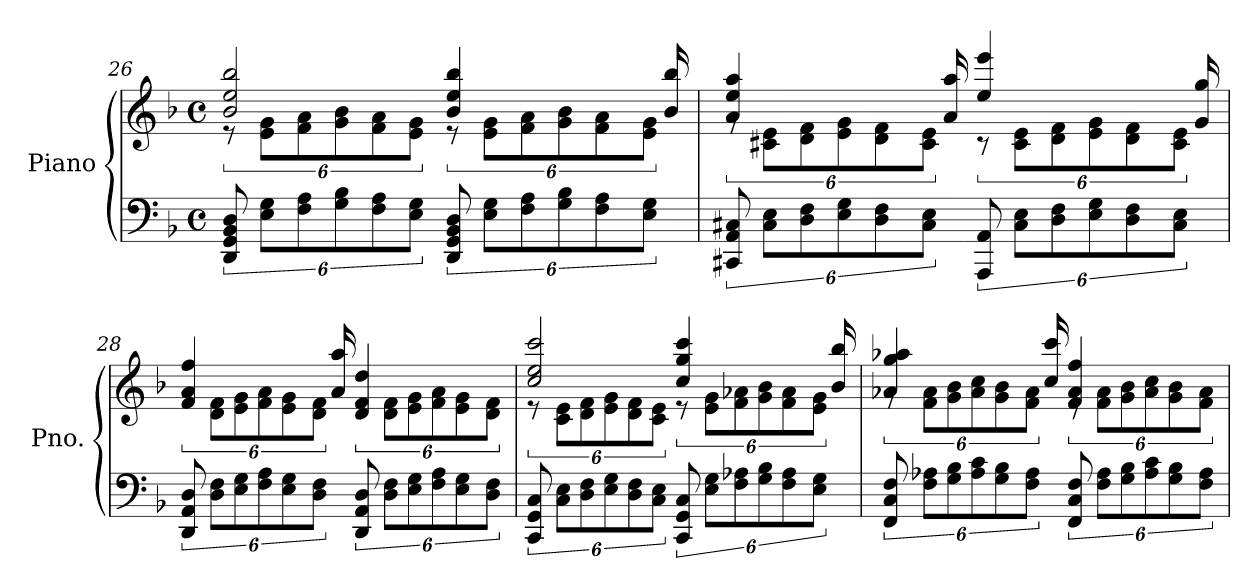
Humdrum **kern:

**kern	**kern
*part1	*part1
*staff2	*staff1
*I"Piano	*
*I'Pno.	*
!!LO:LB:g=z
*clefF4	*clefG2
*k[b-]	*k[b-]
*M4/4	*M4/4
*met(c)	*met(c)
=26	=26
*^	*^
12DD/ 12GG/ 12BB-/ 12D/	2.ryy	2b-/ 2ee/ 2bb-/	12r
12E\ 12G\L	.	.	12e\ 12g\L
12F\ 12A\	.	.	12f\ 12a\
*Xbrackettup	*	*	*Xbrackettup
12G\ 12B-\	.	.	12g\ 12b-\
12F\ 12A\	.	.	12f\ 12a\
12E\ 12G\J	.	.	12e\ 12g\J
*brackettup	*	*	*brackettup
12DD/ 12GG/ 12BB-/ 12D/	.	4b-/ 4ee/ 4bb-/	12r
12E\ 12G\L	.	.	12e\ 12g\L
12F\ 12A\	.	.	12f\ 12a\
*Xbrackettup	*	*	*Xbrackettup
12G\ 12B-\	8ryy	8ryy	12g\ 12b-\
12F\ 12A\	.	.	12f\ 12a\
.	8ryy	16ryy	.
12E\ 12G\J	.	.	12e\ 12g\J
.	.	16b-/ 16bb-/	.
=27	=27	=27	=27
*brackettup	*	*	*brackettup
12CC#X/ 12AA/ 12C#X/	4ryy	4a/ 4ee/ 4aa/	12rg
12C#\ 12E\L	.	.	12c#X\ 12e\L
12D\ 12F\	.	.	12d\ 12f\
*Xbrackettup	*	*	*Xbrackettup
12E\ 12G\	8ryy	8ryy	12e\ 12g\
12D\ 12F\	.	.	12d\ 12f\
.	4.ryy	16ryy	.
12C#\ 12E\J	.	.	12c#\ 12e\J
.	.	16a/ 16aa/	.
*brackettup	*	*	*brackettup
12AAA/ 12AA/	.	4ee/ 4eee/	12r
12C#\ 12E\L	.	.	12c#\ 12e\L
12D\ 12F\	.	.	12d\ 12f\
*Xbrackettup	*	*	*Xbrackettup
12E\ 12G\	8ryy	8ryy	12e\ 12g\
12D\ 12F\	.	.	12d\ 12f\
.	8ryy	16ryy	.
12C#\ 12E\J	.	.	12c#\ 12e\J
.	.	16g/ 16gg/	.
=28	=28	=28	=28
*brackettup	*	*	*brackettup
12DD/ 12AA/ 12D/	4ryy	4f/ 4a/ 4ff/	12rg
12D\ 12F\L	.	.	12d\ 12f\L
12E\ 12G\	.	.	12e\ 12g\
*Xbrackettup	*	*	*Xbrackettup
12F\ 12A\	8ryy	8ryy	12f\ 12a\
12E\ 12G\	.	.	12e\ 12g\
.	4.ryy	16ryy	.
12D\ 12F\J	.	.	12d\ 12f\J
.	.	16a/ 16aa/	.
*brackettup	*	*	*brackettup
12DD/ 12AA/ 12D/	.	4d/ 4f/ 4dd/	12re
12D\ 12F\L	.	.	12d\ 12f\L
12E\ 12G\	.	.	12e\ 12g\
*Xbrackettup	*	*	*Xbrackettup
12F\ 12A\	8ryy	8ryy	12f\ 12a\
12E\ 12G\	.	.	12e\ 12g\
.	8ryy	16ryy	.
12D\ 12F\J	.	.	12d\ 12f\J
.	.	16ryy	.
!!LO:PB:g=z	!!
=29	=29	=29	=29
*brackettup	*	*	*brackettup
12CC/ 12GG/ 12C/	2.ryy	2cc/ 2ee/ 2ccc/	12r
12C\ 12E\L	.	.	12c\ 12e\L
12D\ 12F\	.	.	12d\ 12f\
*Xbrackettup	*	*	*Xbrackettup
12E\ 12G\	.	.	12e\ 12g\
12D\ 12F\	.	.	12d\ 12f\
12C\ 12E\J	.	.	12c\ 12e\J
*brackettup	*	*	*brackettup
12CC/ 12GG/ 12C/	.	4cc/ 4gg/ 4ccc/	12r
12E\ 12G\L	.	.	12e\ 12g\L
12F\ 12A-X\	.	.	12f\ 12a-X\
*Xbrackettup	*	*	*Xbrackettup
12G\ 12B-\	8ryy	8ryy	12g\ 12b-\
12F\ 12A-\	.	.	12f\ 12a-\
.	8ryy	16ryy	.
12E\ 12G\J	.	.	12e\ 12g\J
.	.	16b-/ 16bb-/	.
=30	=30	=30	=30
*brackettup	*	*	*brackettup
12FF/ 12C/ 12F/	4ryy	4a-X/ 4gg/ 4aa-X/	12rg
12F\ 12A-X\L	.	.	12f\ 12a-\L
12G\ 12B-\	.	.	12g\ 12b-\
*Xbrackettup	*	*	*Xbrackettup
12A-\ 12c\	8ryy	8ryy	12a-\ 12cc\
12G\ 12B-\	.	.	12g\ 12b-\
.	4.ryy	16ryy	.
12F\ 12A-\J	.	.	12f\ 12a-\J
.	.	16cc/ 16ccc/	.
*brackettup	*	*	*brackettup
12FF/ 12C/ 12F/	.	4f/ 4a-/ 4ff/	12re
12F\ 12A-\L	.	.	12f\ 12a-\L
12G\ 12B-\	.	.	12g\ 12b-\
*Xbrackettup	*	*	*Xbrackettup
12A-\ 12c\	8ryy	8ryy	12a-\ 12cc\
12G\ 12B-\	.	.	12g\ 12b-\
.	8ryy	16ryy	.
12F\ 12A-\J	.	.	12f\ 12a-\J
.	.	16ryy	.
*v	*v	*	*
*	*v	*v
=	=
*-	*-
